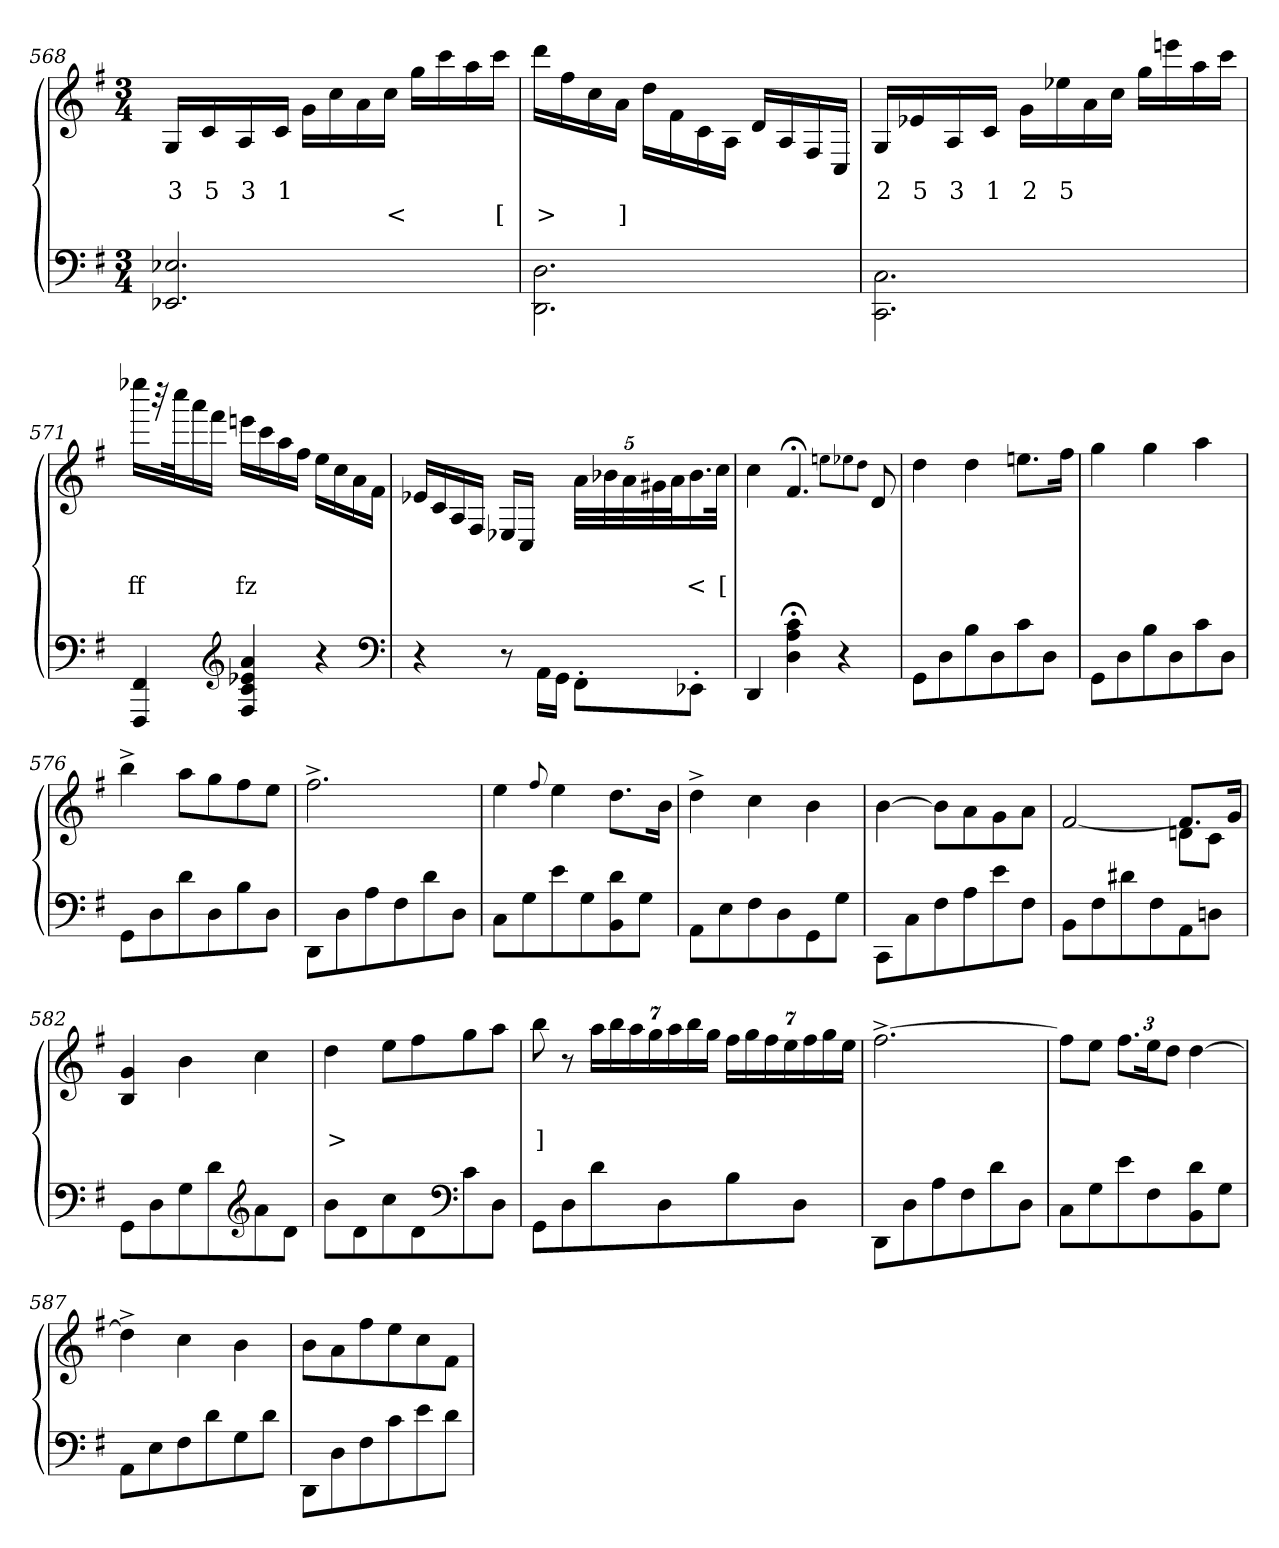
**kern	**kern	**text	**text
*part2	*part1	*part1	*part1
*staff2	*staff1	*staff1	*staff1
*clefF4	*clefG2	*	*
*k[f#]	*k[f#]	*	*
*M3/4	*M3/4	*	*
=568	=568	=568	=568
2.E-X 2.EE-X	16GLL	3	.
.	16c	5	.
.	16A	3	.
.	16cJJ	1	.
.	16g\LL	.	.
.	16cc	.	.
.	16a	.	.
.	16ccJJ	.	<
.	16ggLL	.	.
.	16ccc	.	.
.	16aa	.	.
.	16cccJJ	.	[
=569	=569	=569	=569
2.D 2.DD\	16dddLL	.	>
.	16ff#	.	.
.	16cc	.	.
.	16aJJ	.	]
.	16dd\LL	.	.
.	16f#	.	.
.	16c	.	.
.	16AJJ	.	.
.	16d\LL	.	.
.	16A/	.	.
.	16F#/	.	.
.	16C/JJ	.	.
=570	=570	=570	=570
2.C 2.CC\	16G/LL	2	.
.	16e-X\	5	.
.	16A/	3	.
.	16c\JJ	1	.
.	16gLL	2	.
.	16ee-	5	.
.	16a	.	.
.	16ccJJ	.	.
.	16ggLL	.	.
.	16eeen	.	.
.	16aa	.	.
.	16cccJJ	.	.
=571	=571	=571	=571
4FF# 4FFF#	16eeee-XLL	.	ff
.	32r	.	.
.	32cccc	.	.
.	16aaa	.	.
.	16fff#JJ	.	.
*clefG2	*	*	*
4a 4e-X 4c 4F#	16eeenLL	.	fz
.	16ccc	.	.
.	16aa	.	.
.	16ff#JJ	.	.
4r	16eeLL	.	.
.	16cc	.	.
.	16a	.	.
.	16f#JJ	.	.
*clefF4	*	*	*
=572	=572	=572	=572
4r	16e-X\LL	.	.
.	16c\	.	.
.	16A/	.	.
.	16F#/JJ	.	.
8r	16E-LL	.	.
.	16CJJ	.	.
16AA\LL	8ryy	.	.
16GGJJ	.	.	.
8FF#'>\L	40a\LLL	.	.
.	40b-X	.	.
.	40a	.	.
.	40g#X	.	.
.	40aJ	.	.
8EE-X'>J	16.b-	.	<
.	32ccJJk	.	[
=573	=573	=573	=573
4DD	4cc	.	.
4c;< 4A;< 4D;<	4.f#;<	.	.
4r	.	.	.
.	8qqeen\L	.	.
.	8qqee-X\	.	.
.	8qqdd\J	.	.
.	8d	.	.
=574	=574	=574	=574
8GGL	4dd	.	.
8D	.	.	.
8B	4dd	.	.
8D	.	.	.
8c	8.eenL	.	.
8DJ	.	.	.
.	16ff#Jk	.	.
=575	=575	=575	=575
8GGL	4gg	.	.
8D	.	.	.
8B	4gg	.	.
8D	.	.	.
8c	4aa	.	.
8DJ	.	.	.
=576	=576	=576	=576
8GGL	4bb^>	.	.
8D	.	.	.
8d	8aaL	.	.
8D	8gg	.	.
8B	8ff#	.	.
8DJ	8eeJ	.	.
=577	=577	=577	=577
8DDL	2.ff#^>	.	.
8D	.	.	.
8A	.	.	.
8F#	.	.	.
8d	.	.	.
8DJ	.	.	.
=578	=578	=578	=578
8CL	4ee	.	.
8G	.	.	.
.	8qqff#/	.	.
8e	4ee	.	.
8G	.	.	.
8d 8BB	8.ddL	.	.
8GJ	.	.	.
.	16bJk	.	.
=579	=579	=579	=579
8AA\L	4dd^>	.	.
8E	.	.	.
8F#	4cc	.	.
8D	.	.	.
8GG	4b	.	.
8GJ	.	.	.
=580	=580	=580	=580
8CCL	[4b	.	.
8C	.	.	.
8F#	8b\L]	.	.
8A	8a	.	.
8e	8g	.	.
8F#J	8aJ	.	.
=581	=581	=581	=581
*	*^	*	*
8BBL	[2f#	2ryy	.	.
8F#	.	.	.	.
8d#X	.	.	.	.
8F#	.	.	.	.
8AA	8.f#L]	8dnL	.	.
8DnJ	.	8cJ	.	.
.	16gJk	.	.	.
*	*v	*v	*	*
=582	=582	=582	=582
8GGL	4g 4B	.	.
8D	.	.	.
8G	4b	.	.
8d	.	.	.
*clefG2	*	*	*
8a	4cc	.	.
8dJ	.	.	.
=583	=583	=583	=583
8b\L	4dd	.	>
8d	.	.	.
8cc	8eeL	.	.
8d	8ff#	.	.
*clefF4	*	*	*
8c	8gg	.	.
8DJ	8aaJ	.	.
=584	=584	=584	=584
8GGL	8bb	.	]
8D	8r	.	.
8d	28aaLL	.	.
.	28bb	.	.
.	28aa	.	.
.	28gg	.	.
8D	.	.	.
.	28aa	.	.
.	28bb	.	.
.	28ggJJ	.	.
8B	28ff#LL	.	.
.	28gg	.	.
.	28ff#	.	.
.	28ee	.	.
8DJ	.	.	.
.	28ff#	.	.
.	28gg	.	.
.	28eeJJ	.	.
=585	=585	=585	=585
8DDL	[2.ff#^>	.	.
8D	.	.	.
8A	.	.	.
8F#	.	.	.
8d	.	.	.
8DJ	.	.	.
=586	=586	=586	=586
8CL	8ff#L]	.	.
8G	8eeJ	.	.
8e	12.ff#L	.	.
8F#	24ee	.	.
.	12ddJ	.	.
8d 8BB	[4dd	.	.
8GJ	.	.	.
=587	=587	=587	=587
8AAL	4dd^>]	.	.
8E	.	.	.
8F#	4cc	.	.
8d	.	.	.
8G	4b	.	.
8dJ	.	.	.
=588	=588	=588	=588
8DDL	8bL	.	.
8D	8a	.	.
8F#	8ff#	.	.
8c	8ee	.	.
8e	8cc	.	.
8dJ	8f#J	.	.
=	=	=	=
*-	*-	*-	*-
